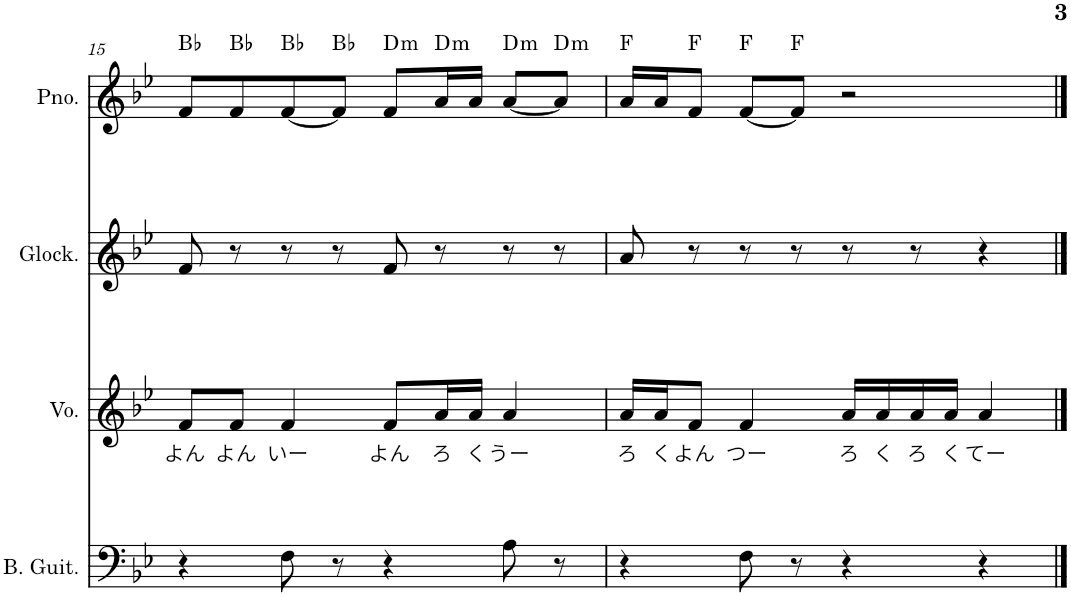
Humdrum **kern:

**kern	**kern	**text	**kern	**kern	**harte
*part4	*part3	*part3	*part2	*part1	*part1
*staff4	*staff3	*staff3	*staff2	*staff1	*
*I"Bass Guitar	*I"Voice	*	*I"Glockenspiel	*I"Piano	*
*I'B. Guit.	*I'Vo.	*	*I'Glock.	*I'Pno.	*
!!LO:PB:g=z
*clefF4	*clefG2	*	*clefG2	*clefG2	*
*Trd7c12	*	*	*Trd-14c-24	*	*
*k[b-e-]	*k[b-e-]	*	*k[b-e-]	*k[b-e-]	*
*M4/4	*M4/4	*	*M4/4	*M4/4	*
=15	=15	=15	=15	=15	=15
!	!	!LO:LY:b	!	!	!
4r	8f/L	よん	8f/	8f/L	Bb:maj
!	!	!LO:LY:b	!	!	!
.	8f/J	よん	8r	8f/	Bb:maj
!	!	!LO:LY:b	!	!	!
8F\	4f/	いー	8r	[8f/	Bb:maj
8r	.	.	8r	8f/J]	Bb:maj
!	!	!LO:LY:b	!	!	!LO:H:kt=m
4r	8f/L	よん	8f/	8f/L	D:min
!	!	!LO:LY:b	!	!	!LO:H:kt=m
.	16a/L	ろ	8r	16a/L	D:min
!	!	!LO:LY:b	!	!	!
.	16a/JJ	く	.	16a/JJ	.
!	!	!LO:LY:b	!	!	!LO:H:kt=m
8A\	4a/	うー	8r	[8a/L	D:min
!	!	!	!	!	!LO:H:kt=m
8r	.	.	8r	8a/J]	D:min
=16	=16	=16	=16	=16	=16
!	!	!LO:LY:b	!	!	!
4r	16a/LL	ろ	8a/	16a/LL	F:maj
!	!	!LO:LY:b	!	!	!
.	16a/J	く	.	16a/J	.
!	!	!LO:LY:b	!	!	!
.	8f/J	よん	8r	8f/J	F:maj
!	!	!LO:LY:b	!	!	!
8F\	4f/	つー	8r	[8f/L	F:maj
8r	.	.	8r	8f/J]	F:maj
!	!	!LO:LY:b	!	!	!
4r	16a/LL	ろ	8r	2r	.
!	!	!LO:LY:b	!	!	!
.	16a/	く	.	.	.
!	!	!LO:LY:b	!	!	!
.	16a/	ろ	8r	.	.
!	!	!LO:LY:b	!	!	!
.	16a/JJ	く	.	.	.
!	!	!LO:LY:b	!	!	!
4r	4a/	てー	4r	.	.
==	==	==	==	==	==
*-	*-	*-	*-	*-	*-
